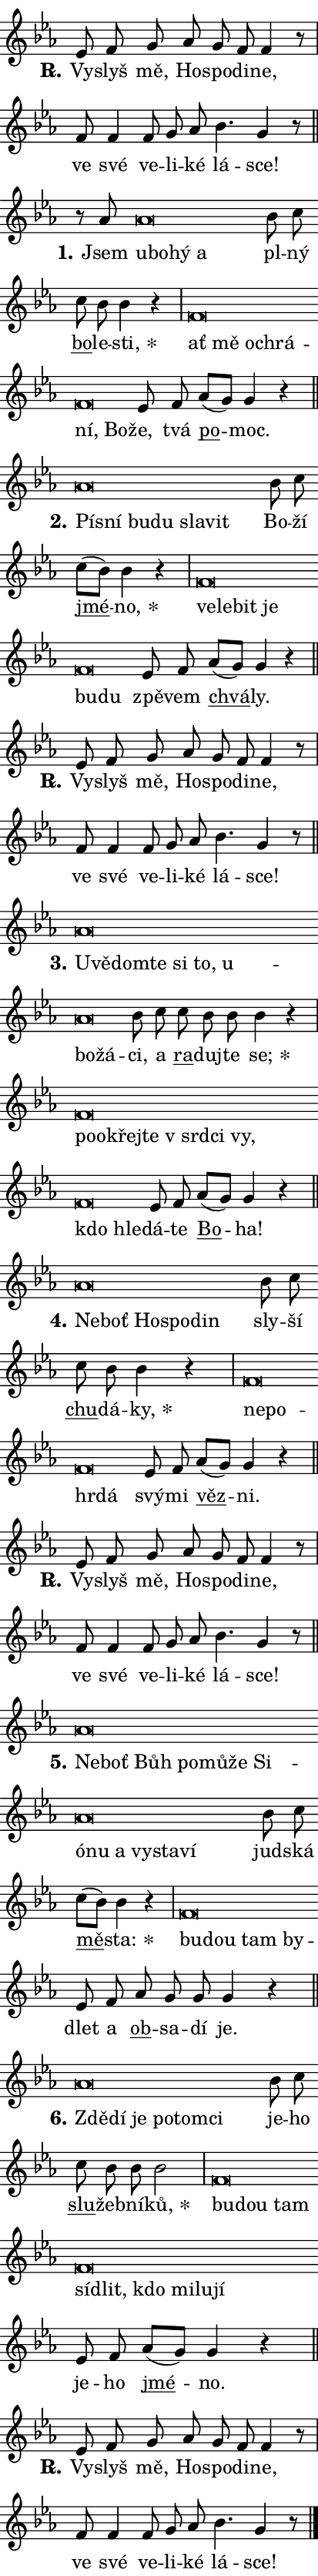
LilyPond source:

\version "2.22.1"
\header { tagline = "" }
\paper {
  indent = 0\cm
  top-margin = 0\cm
  right-margin = 0\cm
  bottom-margin = 0\cm
  left-margin = 0\cm
  paper-width = 7\cm
  page-breaking = #ly:one-page-breaking
  system-system-spacing.basic-distance = #11
  score-system-spacing.basic-distance = #11.3
  ragged-last = ##f
}


%% Author: Thomas Morley
%% https://lists.gnu.org/archive/html/lilypond-user/2020-05/msg00002.html
#(define (line-position grob)
"Returns position of @var[grob} in current system:
   @code{'start}, if at first time-step
   @code{'end}, if at last time-step
   @code{'middle} otherwise
"
  (let* ((col (ly:item-get-column grob))
         (ln (ly:grob-object col 'left-neighbor))
         (rn (ly:grob-object col 'right-neighbor))
         (col-to-check-left (if (ly:grob? ln) ln col))
         (col-to-check-right (if (ly:grob? rn) rn col))
         (break-dir-left
           (and
             (ly:grob-property col-to-check-left 'non-musical #f)
             (ly:item-break-dir col-to-check-left)))
         (break-dir-right
           (and
             (ly:grob-property col-to-check-right 'non-musical #f)
             (ly:item-break-dir col-to-check-right))))
        (cond ((eqv? 1 break-dir-left) 'start)
              ((eqv? -1 break-dir-right) 'end)
              (else 'middle))))

#(define (tranparent-at-line-position vctor)
  (lambda (grob)
  "Relying on @code{line-position} select the relevant enry from @var{vctor}.
Used to determine transparency,"
    (case (line-position grob)
      ((end) (not (vector-ref vctor 0)))
      ((middle) (not (vector-ref vctor 1)))
      ((start) (not (vector-ref vctor 2))))))

noteHeadBreakVisibility =
#(define-music-function (break-visibility)(vector?)
"Makes @code{NoteHead}s transparent relying on @var{break-visibility}"
#{
  \override NoteHead.transparent =
    #(tranparent-at-line-position break-visibility)
#})

#(define delete-ledgers-for-transparent-note-heads
  (lambda (grob)
    "Reads whether a @code{NoteHead} is transparent.
If so this @code{NoteHead} is removed from @code{'note-heads} from
@var{grob}, which is supposed to be @code{LedgerLineSpanner}.
As a result ledgers are not printed for this @code{NoteHead}"
    (let* ((nhds-array (ly:grob-object grob 'note-heads))
           (nhds-list
             (if (ly:grob-array? nhds-array)
                 (ly:grob-array->list nhds-array)
                 '()))
           ;; Relies on the transparent-property being done before
           ;; Staff.LedgerLineSpanner.after-line-breaking is executed.
           ;; This is fragile ...
           (to-keep
             (remove
               (lambda (nhd)
                 (ly:grob-property nhd 'transparent #f))
               nhds-list)))
      ;; TODO find a better method to iterate over grob-arrays, similiar
      ;; to filter/remove etc for lists
      ;; For now rebuilt from scratch
      (set! (ly:grob-object grob 'note-heads)  '())
      (for-each
        (lambda (nhd)
          (ly:pointer-group-interface::add-grob grob 'note-heads nhd))
        to-keep))))

hideNotes = {
  \noteHeadBreakVisibility #begin-of-line-visible
}
unHideNotes = {
  \noteHeadBreakVisibility #all-visible
}

% work-around for resetting accidentals
% https://lilypond.org/doc/v2.23/Documentation/notation/displaying-rhythms#unmetered-music
cadenzaMeasure = {
  \cadenzaOff
  \partial 1024 s1024
  \cadenzaOn
}

#(define-markup-command (accent layout props text) (markup?)
  "Underline accented syllable"
  (interpret-markup layout props
    #{\markup \override #'(offset . 4.3) \underline { #text }#}))

responsum = \markup \concat {
  "R" \hspace #-1.05 \path #0.1 #'((moveto 0 0.07) (lineto 0.9 0.8)) \hspace #0.05 "."
}

\layout {
    \context {
        \Staff
        \remove "Time_signature_engraver"
        \override LedgerLineSpanner.after-line-breaking = #delete-ledgers-for-transparent-note-heads
    }
    \context {
        \Voice {
            \override NoteHead.output-attributes = #'((class . "notehead"))
            \override Hairpin.height = #0.55
        }
    }
    \context {
        \Lyrics {
            \override StanzaNumber.output-attributes = #'((class . "stanzanumber"))
            \override LyricSpace.minimum-distance = #0.9
            \override LyricText.font-name = #"TeX Gyre Schola"
            \override LyricText.font-size = 1
            \override StanzaNumber.font-name = #"TeX Gyre Schola Bold"
            \override StanzaNumber.font-size = 1
        }
    }
}

% magnetic-lyrics.ily
%
%   written by
%     Jean Abou Samra <jean@abou-samra.fr>
%     Werner Lemberg <wl@gnu.org>
%
%   adapted by
%     Jiri Hon <jiri.hon@gmail.com>
%
% Version 2022-Apr-15

% https://www.mail-archive.com/lilypond-user@gnu.org/msg149350.html

#(define (Left_hyphen_pointer_engraver context)
   "Collect syllable-hyphen-syllable occurrences in lyrics and store
them in properties.  This engraver only looks to the left.  For
example, if the lyrics input is @code{foo -- bar}, it does the
following.

@itemize @bullet
@item
Set the @code{text} property of the @code{LyricHyphen} grob between
@q{foo} and @q{bar} to @code{foo}.

@item
Set the @code{left-hyphen} property of the @code{LyricText} grob with
text @q{foo} to the @code{LyricHyphen} grob between @q{foo} and
@q{bar}.
@end itemize

Use this auxiliary engraver in combination with the
@code{lyric-@/text::@/apply-@/magnetic-@/offset!} hook."
   (let ((hyphen #f)
         (text #f))
     (make-engraver
      (acknowledgers
       ((lyric-syllable-interface engraver grob source-engraver)
        (set! text grob)))
      (end-acknowledgers
       ((lyric-hyphen-interface engraver grob source-engraver)
        ;(when (not (grob::has-interface grob 'lyric-space-interface))
          (set! hyphen grob)));)
      ((stop-translation-timestep engraver)
       (when (and text hyphen)
         (ly:grob-set-object! text 'left-hyphen hyphen))
       (set! text #f)
       (set! hyphen #f)))))

#(define (lyric-text::apply-magnetic-offset! grob)
   "If the space between two syllables is less than the value in
property @code{LyricText@/.details@/.squash-threshold}, move the right
syllable to the left so that it gets concatenated with the left
syllable.

Use this function as a hook for
@code{LyricText@/.after-@/line-@/breaking} if the
@code{Left_@/hyphen_@/pointer_@/engraver} is active."
   (let ((hyphen (ly:grob-object grob 'left-hyphen #f)))
     (when hyphen
       (let ((left-text (ly:spanner-bound hyphen LEFT)))
         (when (grob::has-interface left-text 'lyric-syllable-interface)
           (let* ((common (ly:grob-common-refpoint grob left-text X))
                  (this-x-ext (ly:grob-extent grob common X))
                  (left-x-ext
                   (begin
                     ;; Trigger magnetism for left-text.
                     (ly:grob-property left-text 'after-line-breaking)
                     (ly:grob-extent left-text common X)))
                  ;; `delta` is the gap width between two syllables.
                  (delta (- (interval-start this-x-ext)
                            (interval-end left-x-ext)))
                  (details (ly:grob-property grob 'details))
                  (threshold (assoc-get 'squash-threshold details 0.2)))
             (when (< delta threshold)
               (let* (;; We have to manipulate the input text so that
                      ;; ligatures crossing syllable boundaries are not
                      ;; disabled.  For languages based on the Latin
                      ;; script this is essentially a beautification.
                      ;; However, for non-Western scripts it can be a
                      ;; necessity.
                      (lt (ly:grob-property left-text 'text))
                      (rt (ly:grob-property grob 'text))
                      (is-space (grob::has-interface hyphen 'lyric-space-interface))
                      (space (if is-space " " ""))
                      (space-markup (grob-interpret-markup grob " "))
                      (space-size (interval-length (ly:stencil-extent space-markup X)))
                      (extra-delta (if is-space space-size 0))
                      ;; Append new syllable.
                      (ltrt-space (if (and (string? lt) (string? rt))
                                (string-append lt space rt)
                                (make-concat-markup (list lt space rt))))
                      ;; Right-align `ltrt` to the right side.
                      (ltrt-space-markup (grob-interpret-markup
                               grob
                               (make-translate-markup
                                (cons (interval-length this-x-ext) 0)
                                (make-right-align-markup ltrt-space)))))
                 (begin
                   ;; Don't print `left-text`.
                   (ly:grob-set-property! left-text 'stencil #f)
                   ;; Set text and stencil (which holds all collected
                   ;; syllables so far) and shift it to the left.
                   (ly:grob-set-property! grob 'text ltrt-space)
                   (ly:grob-set-property! grob 'stencil ltrt-space-markup)
                   (ly:grob-translate-axis! grob (- (- delta extra-delta)) X))))))))))


#(define (lyric-hyphen::displace-bounds-first grob)
   ;; Make very sure this callback isn't triggered too early.
   (let ((left (ly:spanner-bound grob LEFT))
         (right (ly:spanner-bound grob RIGHT)))
     (ly:grob-property left 'after-line-breaking)
     (ly:grob-property right 'after-line-breaking)
     (ly:lyric-hyphen::print grob)))

squashThreshold = #0.4

\layout {
  \context {
    \Lyrics
    \consists #Left_hyphen_pointer_engraver
    \override LyricText.after-line-breaking =
      #lyric-text::apply-magnetic-offset!
    \override LyricHyphen.stencil = #lyric-hyphen::displace-bounds-first
    \override LyricText.details.squash-threshold = \squashThreshold
    \override LyricHyphen.minimum-distance = 0
    \override LyricHyphen.minimum-length = \squashThreshold
  }
}

squash = \override LyricText.details.squash-threshold = 9999
unSquash = \override LyricText.details.squash-threshold = \squashThreshold

left = \override LyricText.self-alignment-X = #LEFT
unLeft = \revert LyricText.self-alignment-X

starOffset = #(lambda (grob) 
                (let ((x_offset (ly:self-alignment-interface::aligned-on-x-parent grob)))
                  (if (= x_offset 0) 0 (+ x_offset 1.2))))

star = #(define-music-function (syllable)(string?)
"Append star separator at the end of a syllable"
#{
  \once \override LyricText.X-offset = #starOffset
  \lyricmode { \markup {
    #syllable
    \override #'((font-name . "TeX Gyre Schola Bold")) \hspace #0.2 \lower #0.65 \larger "*"
  } }
#})

starAccent = #(define-music-function (syllable)(string?)
"Append star separator at the end of a syllable and make accent"
#{
  \once \override LyricText.X-offset = #starOffset
  \lyricmode { \markup {
    \accent #syllable
    \override #'((font-name . "TeX Gyre Schola Bold")) \hspace #0.2 \lower #0.65 \larger "*"
  } }
#})

breath = #(define-music-function (syllable)(string?)
"Append breathing indicator at the end of a syllable"
#{
  \lyricmode { \markup { #syllable "+" } }
#})

optionalBreath = #(define-music-function (syllable)(string?)
"Append optional breathing indicator at the end of a syllable"
#{
  \lyricmode { \markup { #syllable "(+)" } }
#})


\score {
    <<
        \new Voice = "melody" { \cadenzaOn \key es \major \relative { es'8 f g as g f f4 r8 \cadenzaMeasure \bar "|" f f4 \bar "" f8 g as \bar "" bes4. g4 r8 \cadenzaMeasure \bar "||" \break } }
        \new Lyrics \lyricsto "melody" { \lyricmode { \set stanza = \responsum
Vy -- slyš mě, Ho -- spo -- di -- ne, ve své ve -- li -- ké lá -- sce! } }
    >>
    \layout {}
}

\score {
    <<
        \new Voice = "melody" { \cadenzaOn \key es \major \relative { r8 as'8 as\breve*1/16 \hideNotes \breve*1/16 \bar "" \breve*1/16 \breve*1/16 \bar "" \unHideNotes bes8 c \bar "" c bes bes4 r \cadenzaMeasure \bar "|" f\breve*1/16 \hideNotes \breve*1/16 \bar "" \breve*1/16 \bar "" \breve*1/16 \bar "" \breve*1/16 \breve*1/16 \bar "" \unHideNotes es8 f \bar "" as[( g)] g4 r \cadenzaMeasure \bar "||" \break } }
        \new Lyrics \lyricsto "melody" { \lyricmode { \set stanza = "1."
Jsem \left u -- \squash bo -- hý a \unLeft \unSquash pl -- ný \markup \accent bo -- le -- \star sti, \left ať \squash mě o -- chrá -- ní, Bo -- \unLeft \unSquash že, tvá \markup \accent po -- moc. } }
    >>
    \layout {}
}

\score {
    <<
        \new Voice = "melody" { \cadenzaOn \key es \major \relative { as'\breve*1/16 \hideNotes \breve*1/16 \bar "" \breve*1/16 \bar "" \breve*1/16 \bar "" \breve*1/16 \breve*1/16 \bar "" \unHideNotes bes8 c \bar "" c[( bes)] bes4 r \cadenzaMeasure \bar "|" f\breve*1/16 \hideNotes \breve*1/16 \bar "" \breve*1/16 \bar "" \breve*1/16 \bar "" \breve*1/16 \breve*1/16 \bar "" \unHideNotes es8 f \bar "" as[( g)] g4 r \cadenzaMeasure \bar "||" \break } }
        \new Lyrics \lyricsto "melody" { \lyricmode { \set stanza = "2."
\left Pí -- \squash sní bu -- du sla -- vit \unLeft \unSquash Bo -- ží \markup \accent jmé -- \star no, \left ve -- \squash le -- bit je bu -- du \unLeft \unSquash zpě -- vem \markup \accent chvá -- ly. } }
    >>
    \layout {}
}

\score {
    <<
        \new Voice = "melody" { \cadenzaOn \key es \major \relative { es'8 f g as g f f4 r8 \cadenzaMeasure \bar "|" f f4 \bar "" f8 g as \bar "" bes4. g4 r8 \cadenzaMeasure \bar "||" \break } }
        \new Lyrics \lyricsto "melody" { \lyricmode { \set stanza = \responsum
Vy -- slyš mě, Ho -- spo -- di -- ne, ve své ve -- li -- ké lá -- sce! } }
    >>
    \layout {}
}

\score {
    <<
        \new Voice = "melody" { \cadenzaOn \key es \major \relative { as'\breve*1/16 \hideNotes \breve*1/16 \bar "" \breve*1/16 \bar "" \breve*1/16 \bar "" \breve*1/16 \bar "" \breve*1/16 \bar "" \breve*1/16 \bar "" \breve*1/16 \breve*1/16 \bar "" \unHideNotes bes8 c \bar "" c bes bes bes4 r \cadenzaMeasure \bar "|" f\breve*1/16 \hideNotes \breve*1/16 \bar "" \breve*1/16 \bar "" \breve*1/16 \bar "" \breve*1/16 \bar "" \breve*1/16 \bar "" \breve*1/16 \bar "" \breve*1/16 \breve*1/16 \bar "" \unHideNotes es8 f \bar "" as[( g)] g4 r \cadenzaMeasure \bar "||" \break } }
        \new Lyrics \lyricsto "melody" { \lyricmode { \set stanza = "3."
\left U -- \squash vě -- dom -- te si to, u -- bo -- žá -- \unLeft \unSquash ci, a \markup \accent ra -- duj -- te \star se; \left po -- \squash o -- křej -- te "v srd" -- ci vy, kdo hle -- \unLeft \unSquash dá -- te \markup \accent Bo -- ha! } }
    >>
    \layout {}
}

\score {
    <<
        \new Voice = "melody" { \cadenzaOn \key es \major \relative { as'\breve*1/16 \hideNotes \breve*1/16 \bar "" \breve*1/16 \bar "" \breve*1/16 \breve*1/16 \bar "" \unHideNotes bes8 c \bar "" c bes bes4 r \cadenzaMeasure \bar "|" f\breve*1/16 \hideNotes \breve*1/16 \bar "" \breve*1/16 \breve*1/16 \bar "" \unHideNotes es8 f \bar "" as[( g)] g4 r \cadenzaMeasure \bar "||" \break } }
        \new Lyrics \lyricsto "melody" { \lyricmode { \set stanza = "4."
\left Ne -- \squash boť Ho -- spo -- din \unLeft \unSquash sly -- ší \markup \accent chu -- dá -- \star ky, \left ne -- \squash po -- hr -- dá \unLeft \unSquash svý -- mi \markup \accent věz -- ni. } }
    >>
    \layout {}
}

\score {
    <<
        \new Voice = "melody" { \cadenzaOn \key es \major \relative { es'8 f g as g f f4 r8 \cadenzaMeasure \bar "|" f f4 \bar "" f8 g as \bar "" bes4. g4 r8 \cadenzaMeasure \bar "||" \break } }
        \new Lyrics \lyricsto "melody" { \lyricmode { \set stanza = \responsum
Vy -- slyš mě, Ho -- spo -- di -- ne, ve své ve -- li -- ké lá -- sce! } }
    >>
    \layout {}
}

\score {
    <<
        \new Voice = "melody" { \cadenzaOn \key es \major \relative { as'\breve*1/16 \hideNotes \breve*1/16 \bar "" \breve*1/16 \bar "" \breve*1/16 \bar "" \breve*1/16 \bar "" \breve*1/16 \bar "" \breve*1/16 \bar "" \breve*1/16 \bar "" \breve*1/16 \bar "" \breve*1/16 \bar "" \breve*1/16 \bar "" \breve*1/16 \breve*1/16 \bar "" \unHideNotes bes8 c \bar "" c[( bes)] bes4 r \cadenzaMeasure \bar "|" f\breve*1/16 \hideNotes \breve*1/16 \bar "" \breve*1/16 \breve*1/16 \bar "" \unHideNotes es8 f \bar "" as g g g4 r \cadenzaMeasure \bar "||" \break } }
        \new Lyrics \lyricsto "melody" { \lyricmode { \set stanza = "5."
\left Ne -- \squash boť Bůh po -- mů -- že Si -- ó -- nu a vy -- sta -- ví \unLeft \unSquash jud -- ská \markup \accent mě -- \star sta: \left bu -- \squash dou tam by -- \unLeft \unSquash dlet a \markup \accent ob -- sa -- dí je. } }
    >>
    \layout {}
}

\score {
    <<
        \new Voice = "melody" { \cadenzaOn \key es \major \relative { as'\breve*1/16 \hideNotes \breve*1/16 \bar "" \breve*1/16 \bar "" \breve*1/16 \bar "" \breve*1/16 \breve*1/16 \bar "" \unHideNotes bes8 c \bar "" c bes bes bes2 \cadenzaMeasure \bar "|" f\breve*1/16 \hideNotes \breve*1/16 \bar "" \breve*1/16 \bar "" \breve*1/16 \bar "" \breve*1/16 \bar "" \breve*1/16 \bar "" \breve*1/16 \bar "" \breve*1/16 \breve*1/16 \bar "" \unHideNotes es8 f \bar "" as[( g)] g4 r \cadenzaMeasure \bar "||" \break } }
        \new Lyrics \lyricsto "melody" { \lyricmode { \set stanza = "6."
\left Zdě -- \squash dí je po -- tom -- ci \unLeft \unSquash je -- ho \markup \accent slu -- žeb -- ní -- \star ků, \left bu -- \squash dou tam sí -- dlit, kdo mi -- lu -- jí \unLeft \unSquash je -- ho \markup \accent jmé -- no. } }
    >>
    \layout {}
}

\score {
    <<
        \new Voice = "melody" { \cadenzaOn \key es \major \relative { es'8 f g as g f f4 r8 \cadenzaMeasure \bar "|" f f4 \bar "" f8 g as \bar "" bes4. g4 r8 \cadenzaMeasure \bar "||" \break } \bar "|." }
        \new Lyrics \lyricsto "melody" { \lyricmode { \set stanza = \responsum
Vy -- slyš mě, Ho -- spo -- di -- ne, ve své ve -- li -- ké lá -- sce! } }
    >>
    \layout {}
}
